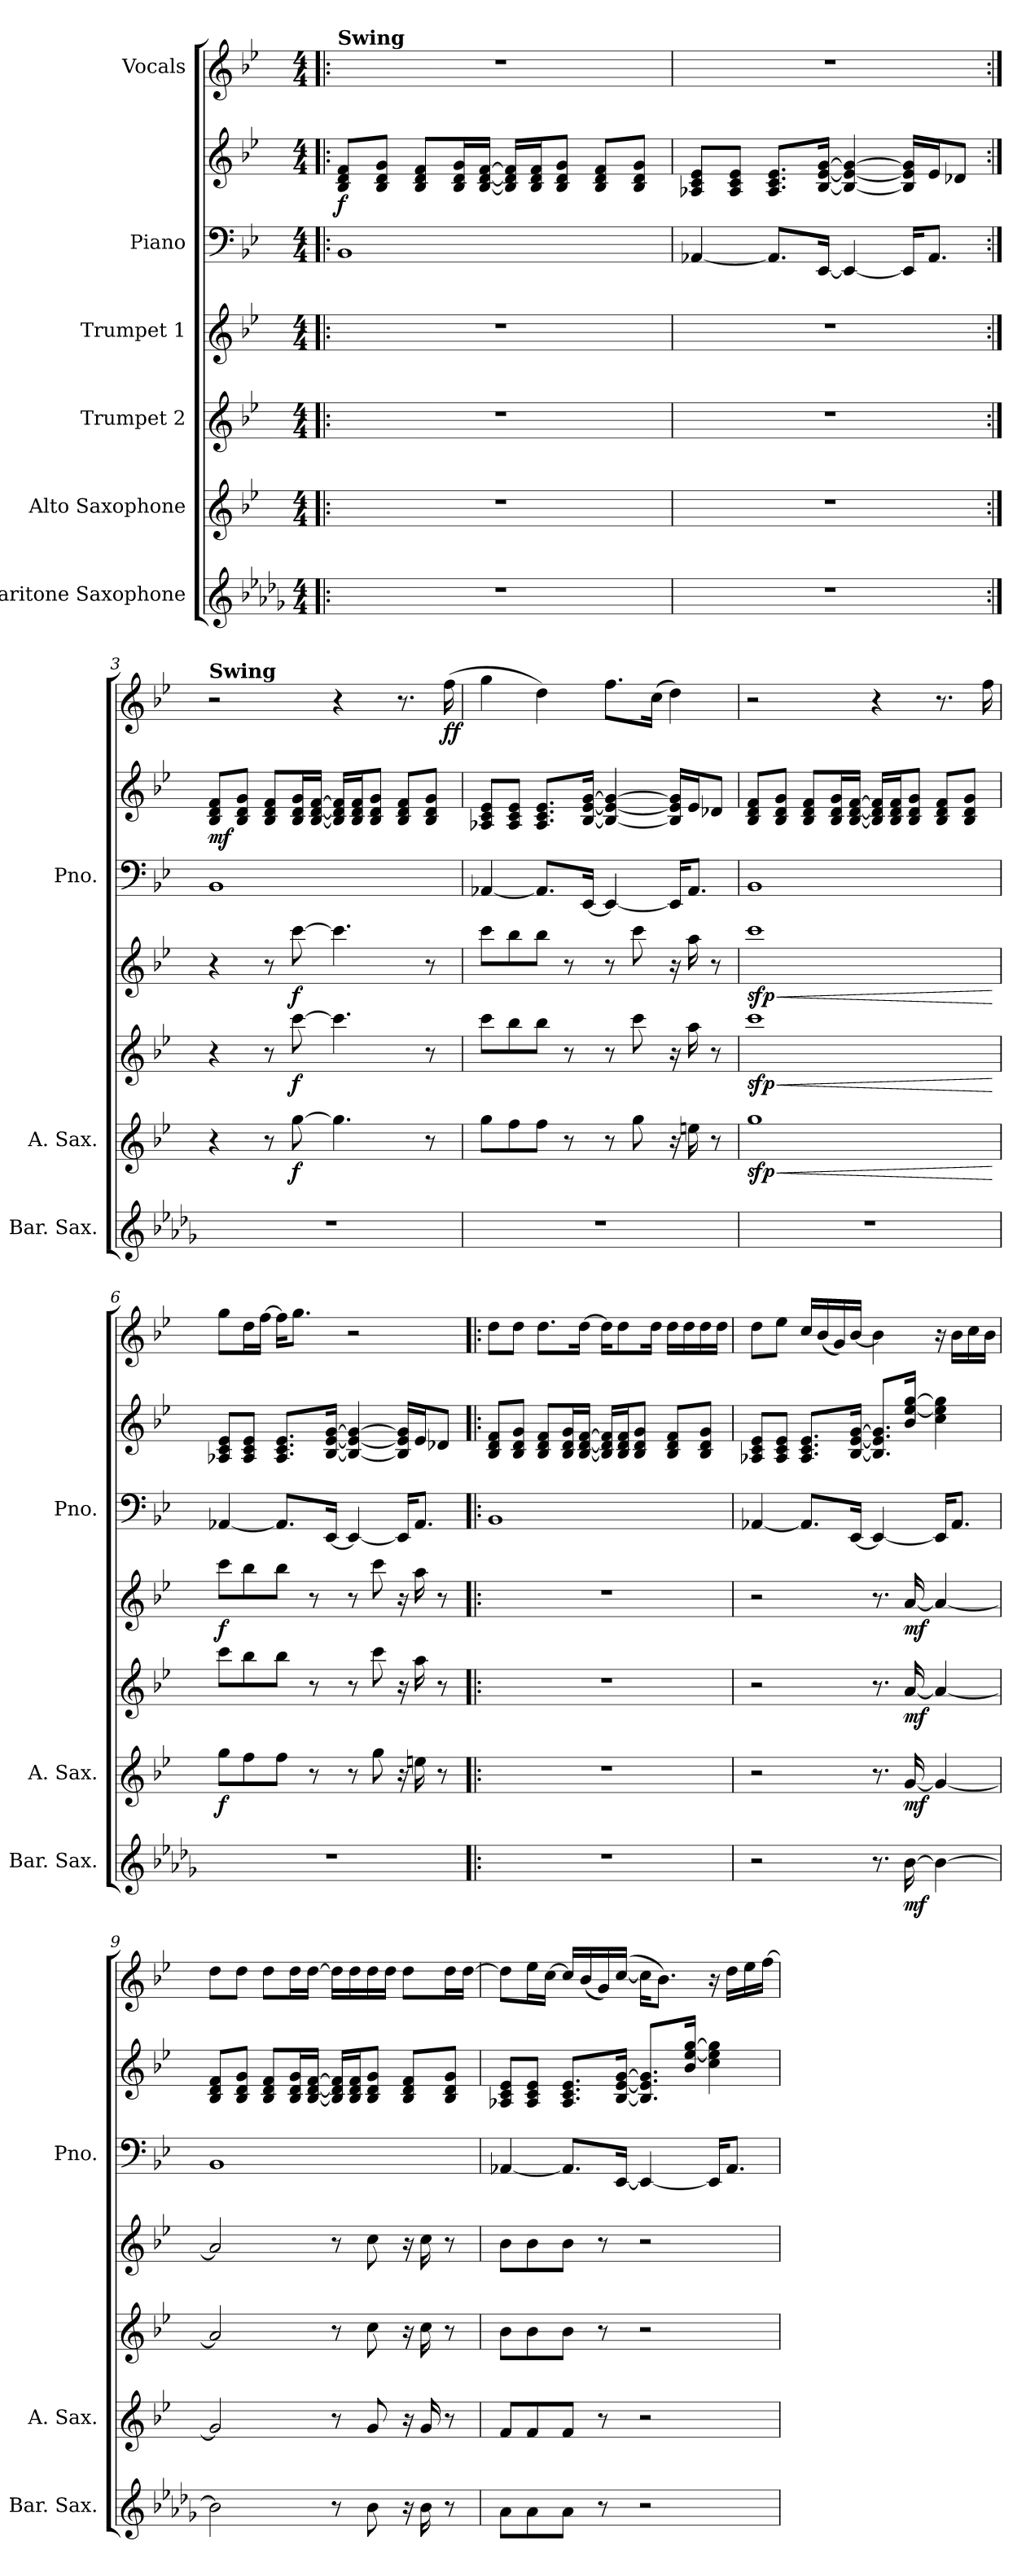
**kern	**dynam	**kern	**dynam	**kern	**dynam	**kern	**dynam	**kern	**kern	**dynam	**kern	**dynam
*part6	*part6	*part5	*part5	*part4	*part4	*part3	*part3	*part2	*part2	*part2	*part1	*part1
*staff7	*staff7	*staff6	*staff6	*staff5	*staff5	*staff4	*staff4	*staff3	*staff2	*staff2/3	*staff1	*staff1
*I"Baritone Saxophone	*	*I"Alto Saxophone	*	*I"Trumpet 2	*	*I"Trumpet 1	*	*I"Piano	*	*	*I"Vocals	*
*I'Bar. Sax.	*	*I'A. Sax.	*	*	*	*	*	*I'Pno.	*	*	*	*
*clefG2	*	*clefG2	*	*clefG2	*	*clefG2	*	*clefF4	*clefG2	*	*clefG2	*
*ITrd12c21	*	*ITrd5c9	*	*ITrd1c2	*	*ITrd1c2	*	*	*	*	*	*
*k[b-e-a-d-g-]	*	*k[b-e-a-d-g-]	*	*k[b-e-a-d-]	*	*k[b-e-a-d-]	*	*k[b-e-]	*k[b-e-]	*	*k[b-e-]	*
*M4/4	*	*M4/4	*	*M4/4	*	*M4/4	*	*M4/4	*M4/4	*	*M4/4	*
*MM92	*	*MM92	*	*MM92	*	*MM92	*	*MM92	*MM92	*	*MM92	*
=1!|:	=1!|:	=1!|:	=1!|:	=1!|:	=1!|:	=1!|:	=1!|:	=1!|:	=1!|:	=1!|:	=1!|:	=1!|:
!	!	!	!	!	!	!	!	!	!	!	!LO:TX:a:B:t=Swing	!
!	!	!	!	!	!	!	!	!	!	!LO:DY:b	!	!
1r	.	1r	.	1r	.	1r	.	1BB-	8B-/ 8d/ 8f/L	f	1r	.
.	.	.	.	.	.	.	.	.	8B-/ 8d/ 8g/J	.	.	.
.	.	.	.	.	.	.	.	.	8B-/ 8d/ 8f/L	.	.	.
.	.	.	.	.	.	.	.	.	16B-/ 16d/ 16g/L	.	.	.
.	.	.	.	.	.	.	.	.	[16B-/ [16d/ [16f/JJ	.	.	.
.	.	.	.	.	.	.	.	.	16B-/] 16d/] 16f/]LL	.	.	.
.	.	.	.	.	.	.	.	.	16B-/ 16d/ 16f/J	.	.	.
.	.	.	.	.	.	.	.	.	8B-/ 8d/ 8g/J	.	.	.
.	.	.	.	.	.	.	.	.	8B-/ 8d/ 8f/L	.	.	.
.	.	.	.	.	.	.	.	.	8B-/ 8d/ 8g/J	.	.	.
=2	=2	=2	=2	=2	=2	=2	=2	=2	=2	=2	=2	=2
1r	.	1r	.	1r	.	1r	.	[4AA-X/	8A-X/ 8c/ 8e-/L	.	1r	.
.	.	.	.	.	.	.	.	.	8A-/ 8c/ 8e-/J	.	.	.
.	.	.	.	.	.	.	.	8.AA-/L]	8.A-/ 8.c/ 8.e-/L	.	.	.
.	.	.	.	.	.	.	.	[16EE-/Jk	[16B-/ [16e-/ [16g/Jk	.	.	.
.	.	.	.	.	.	.	.	4EE-/_	4B-/_ 4e-/_ 4g/_	.	.	.
.	.	.	.	.	.	.	.	16EE-/KL]	16B-/] 16e-/] 16g/]LL	.	.	.
.	.	.	.	.	.	.	.	8.AA-/J	16e-/J	.	.	.
.	.	.	.	.	.	.	.	.	8d-X/J	.	.	.
!!LO:PB:g=z
=3:|!	=3:|!	=3:|!	=3:|!	=3:|!	=3:|!	=3:|!	=3:|!	=3:|!	=3:|!	=3:|!	=3:|!	=3:|!
!	!	!	!	!	!	!	!	!	!	!	!LO:TX:a:B:t=Swing	!
!	!	!	!	!	!	!	!	!	!	!LO:DY:b	!	!
1r	.	4r	.	4r	.	4r	.	1BB-	8B-/ 8d/ 8f/L	mf	2r	.
.	.	.	.	.	.	.	.	.	8B-/ 8d/ 8g/J	.	.	.
.	.	8r	.	8r	.	8r	.	.	8B-/ 8d/ 8f/L	.	.	.
!	!	!	!LO:DY:b	!	!LO:DY:b	!	!LO:DY:b	!	!	!	!	!
.	.	[8b-\	f	[8bb-\	f	[8bb-\	f	.	16B-/ 16d/ 16g/L	.	.	.
.	.	.	.	.	.	.	.	.	[16B-/ [16d/ [16f/JJ	.	.	.
.	.	4.b-\]	.	4.bb-\]	.	4.bb-\]	.	.	16B-/] 16d/] 16f/]LL	.	4r	.
.	.	.	.	.	.	.	.	.	16B-/ 16d/ 16f/J	.	.	.
.	.	.	.	.	.	.	.	.	8B-/ 8d/ 8g/J	.	.	.
.	.	.	.	.	.	.	.	.	8B-/ 8d/ 8f/L	.	8.r	.
.	.	8r	.	8r	.	8r	.	.	8B-/ 8d/ 8g/J	.	.	.
!	!	!	!	!	!	!	!	!	!	!	!	!LO:DY:b
.	.	.	.	.	.	.	.	.	.	.	(16ff\	ff
=4	=4	=4	=4	=4	=4	=4	=4	=4	=4	=4	=4	=4
1r	.	8b-\L	.	8bb-\L	.	8bb-\L	.	[4AA-X/	8A-X/ 8c/ 8e-/L	.	4gg\	.
.	.	8a-\	.	8aa-\	.	8aa-\	.	.	8A-/ 8c/ 8e-/J	.	.	.
.	.	8a-\J	.	8aa-\J	.	8aa-\J	.	8.AA-/L]	8.A-/ 8.c/ 8.e-/L	.	4dd\)	.
.	.	8r	.	8r	.	8r	.	.	.	.	.	.
.	.	.	.	.	.	.	.	[16EE-/Jk	[16B-/ [16e-/ [16g/Jk	.	.	.
.	.	8r	.	8r	.	8r	.	4EE-/_	4B-/_ 4e-/_ 4g/_	.	8.ff\L	.
.	.	8b-\	.	8bb-\	.	8bb-\	.	.	.	.	.	.
.	.	.	.	.	.	.	.	.	.	.	(16cc\Jk	.
.	.	16r	.	16r	.	16r	.	16EE-/KL]	16B-/] 16e-/] 16g/]LL	.	4dd\)	.
.	.	16gn\	.	16gg\	.	16gg\	.	8.AA-/J	16e-/J	.	.	.
.	.	8r	.	8r	.	8r	.	.	8d-X/J	.	.	.
=5	=5	=5	=5	=5	=5	=5	=5	=5	=5	=5	=5	=5
!	!	!	!LO:HP:b	!	!LO:HP:b	!	!LO:HP:b	!	!	!	!	!
!	!	!	!LO:DY:n=1:b	!	!LO:DY:n=1:b	!	!LO:DY:n=1:b	!	!	!	!	!
1r	.	1b-	< sfp	1bb-	< sfp	1bb-	< sfp	1BB-	8B-/ 8d/ 8f/L	.	2r	.
.	.	.	.	.	.	.	.	.	8B-/ 8d/ 8g/J	.	.	.
.	.	.	.	.	.	.	.	.	8B-/ 8d/ 8f/L	.	.	.
.	.	.	.	.	.	.	.	.	16B-/ 16d/ 16g/L	.	.	.
.	.	.	.	.	.	.	.	.	[16B-/ [16d/ [16f/JJ	.	.	.
.	.	.	.	.	.	.	.	.	16B-/] 16d/] 16f/]LL	.	4r	.
.	.	.	.	.	.	.	.	.	16B-/ 16d/ 16f/J	.	.	.
.	.	.	.	.	.	.	.	.	8B-/ 8d/ 8g/J	.	.	.
.	.	.	.	.	.	.	.	.	8B-/ 8d/ 8f/L	.	8.r	.
.	.	.	.	.	.	.	.	.	8B-/ 8d/ 8g/J	.	.	.
.	.	.	.	.	.	.	.	.	.	.	16ff\	.
.	.	.	[	.	[	.	[	.	.	.	.	.
!!LO:PB:g=z
=6	=6	=6	=6	=6	=6	=6	=6	=6	=6	=6	=6	=6
!	!	!	!LO:DY:b	!	!	!	!LO:DY:b	!	!	!	!	!
1r	.	8b-\L	f	8bb-\L	.	8bb-\L	f	[4AA-X/	8A-X/ 8c/ 8e-/L	.	8gg\L	.
.	.	8a-\	.	8aa-\	.	8aa-\	.	.	8A-/ 8c/ 8e-/J	.	16dd\L	.
.	.	.	.	.	.	.	.	.	.	.	[16ff\JJ	.
.	.	8a-\J	.	8aa-\J	.	8aa-\J	.	8.AA-/L]	8.A-/ 8.c/ 8.e-/L	.	16ff\KL]	.
.	.	.	.	.	.	.	.	.	.	.	8.gg\J	.
.	.	8r	.	8r	.	8r	.	.	.	.	.	.
.	.	.	.	.	.	.	.	[16EE-/Jk	[16B-/ [16e-/ [16g/Jk	.	.	.
.	.	8r	.	8r	.	8r	.	4EE-/_	4B-/_ 4e-/_ 4g/_	.	2r	.
.	.	8b-\	.	8bb-\	.	8bb-\	.	.	.	.	.	.
.	.	16r	.	16r	.	16r	.	16EE-/KL]	16B-/] 16e-/] 16g/]LL	.	.	.
.	.	16gn\	.	16gg\	.	16gg\	.	8.AA-/J	16e-/J	.	.	.
.	.	8r	.	8r	.	8r	.	.	8d-X/J	.	.	.
=7!|:	=7!|:	=7!|:	=7!|:	=7!|:	=7!|:	=7!|:	=7!|:	=7!|:	=7!|:	=7!|:	=7!|:	=7!|:
1r	.	1r	.	1r	.	1r	.	1BB-	8B-/ 8d/ 8f/L	.	8dd\L	.
.	.	.	.	.	.	.	.	.	8B-/ 8d/ 8g/J	.	8dd\J	.
.	.	.	.	.	.	.	.	.	8B-/ 8d/ 8f/L	.	8.dd\L	.
.	.	.	.	.	.	.	.	.	16B-/ 16d/ 16g/L	.	.	.
.	.	.	.	.	.	.	.	.	[16B-/ [16d/ [16f/JJ	.	[16dd\Jk	.
.	.	.	.	.	.	.	.	.	16B-/] 16d/] 16f/]LL	.	16dd\KL]	.
.	.	.	.	.	.	.	.	.	16B-/ 16d/ 16f/J	.	8dd\	.
.	.	.	.	.	.	.	.	.	8B-/ 8d/ 8g/J	.	.	.
.	.	.	.	.	.	.	.	.	.	.	16dd\Jk	.
.	.	.	.	.	.	.	.	.	8B-/ 8d/ 8f/L	.	16dd\LL	.
.	.	.	.	.	.	.	.	.	.	.	16dd\	.
.	.	.	.	.	.	.	.	.	8B-/ 8d/ 8g/J	.	16dd\	.
.	.	.	.	.	.	.	.	.	.	.	16dd\JJ	.
!!LO:PB:g=z
=8	=8	=8	=8	=8	=8	=8	=8	=8	=8	=8	=8	=8
2r	.	2r	.	2r	.	2r	.	[4AA-X/	8A-X/ 8c/ 8e-/L	.	8dd\L	.
.	.	.	.	.	.	.	.	.	8A-/ 8c/ 8e-/J	.	8ee-\J	.
.	.	.	.	.	.	.	.	8.AA-/L]	8.A-/ 8.c/ 8.e-/L	.	16cc/LL	.
.	.	.	.	.	.	.	.	.	.	.	(16b-/	.
.	.	.	.	.	.	.	.	.	.	.	16g/)	.
.	.	.	.	.	.	.	.	[16EE-/Jk	[16B-/ [16e-/ [16g/Jk	.	[16b-/JJ	.
8.r	.	8.r	.	8.r	.	8.r	.	4EE-/_	8.B-/] 8.e-/] 8.g/]L	.	4b-\]	.
!	!LO:DY:b	!	!LO:DY:b	!	!LO:DY:b	!	!LO:DY:b	!	!	!	!	!
[16B-\	mf	[16B-/	mf	[16g/	mf	[16g/	mf	.	16b-/ [16ee-/ [16gg/Jk	.	.	.
4B-\_	.	4B-/_	.	4g/_	.	4g/_	.	16EE-/KL]	4cc\ 4ee-\] 4gg\]	.	16r	.
.	.	.	.	.	.	.	.	8.AA-/J	.	.	16b-\LL	.
.	.	.	.	.	.	.	.	.	.	.	16cc\	.
.	.	.	.	.	.	.	.	.	.	.	16b-\JJ	.
=9	=9	=9	=9	=9	=9	=9	=9	=9	=9	=9	=9	=9
2B-\]	.	2B-/]	.	2g/]	.	2g/]	.	1BB-	8B-/ 8d/ 8f/L	.	8dd\L	.
.	.	.	.	.	.	.	.	.	8B-/ 8d/ 8g/J	.	8dd\J	.
.	.	.	.	.	.	.	.	.	8B-/ 8d/ 8f/L	.	8dd\L	.
.	.	.	.	.	.	.	.	.	16B-/ 16d/ 16g/L	.	16dd\L	.
.	.	.	.	.	.	.	.	.	[16B-/ [16d/ [16f/JJ	.	[16dd\JJ	.
8r	.	8r	.	8r	.	8r	.	.	16B-/] 16d/] 16f/]LL	.	16dd\LL]	.
.	.	.	.	.	.	.	.	.	16B-/ 16d/ 16f/J	.	16dd\	.
8B-\	.	8B-/	.	8b-\	.	8b-\	.	.	8B-/ 8d/ 8g/J	.	16dd\	.
.	.	.	.	.	.	.	.	.	.	.	16dd\JJ	.
16r	.	16r	.	16r	.	16r	.	.	8B-/ 8d/ 8f/L	.	8dd\L	.
16B-\	.	16B-/	.	16b-\	.	16b-\	.	.	.	.	.	.
8r	.	8r	.	8r	.	8r	.	.	8B-/ 8d/ 8g/J	.	16dd\L	.
.	.	.	.	.	.	.	.	.	.	.	[16dd\JJ	.
!!LO:PB:g=z
=10	=10	=10	=10	=10	=10	=10	=10	=10	=10	=10	=10	=10
8A-\L	.	8A-/L	.	8a-\L	.	8a-\L	.	[4AA-X/	8A-X/ 8c/ 8e-/L	.	8dd\L]	.
8A-\	.	8A-/	.	8a-\	.	8a-\	.	.	8A-/ 8c/ 8e-/J	.	16ee-\L	.
.	.	.	.	.	.	.	.	.	.	.	[16cc\JJ	.
8A-\J	.	8A-/J	.	8a-\J	.	8a-\J	.	8.AA-/L]	8.A-/ 8.c/ 8.e-/L	.	16cc/LL]	.
.	.	.	.	.	.	.	.	.	.	.	(16b-/	.
8r	.	8r	.	8r	.	8r	.	.	.	.	16g/)	.
.	.	.	.	.	.	.	.	[16EE-/Jk	[16B-/ [16e-/ [16g/Jk	.	([16cc/JJ	.
2r	.	2r	.	2r	.	2r	.	4EE-/_	8.B-/] 8.e-/] 8.g/]L	.	16cc\KL]	.
.	.	.	.	.	.	.	.	.	.	.	8.b-\J)	.
.	.	.	.	.	.	.	.	.	16b-/ [16ee-/ [16gg/Jk	.	.	.
.	.	.	.	.	.	.	.	16EE-/KL]	4cc\ 4ee-\] 4gg\]	.	16r	.
.	.	.	.	.	.	.	.	8.AA-/J	.	.	16dd\LL	.
.	.	.	.	.	.	.	.	.	.	.	16ee-\	.
.	.	.	.	.	.	.	.	.	.	.	[16ff\JJ	.
=	=	=	=	=	=	=	=	=	=	=	=	=
*-	*-	*-	*-	*-	*-	*-	*-	*-	*-	*-	*-	*-
